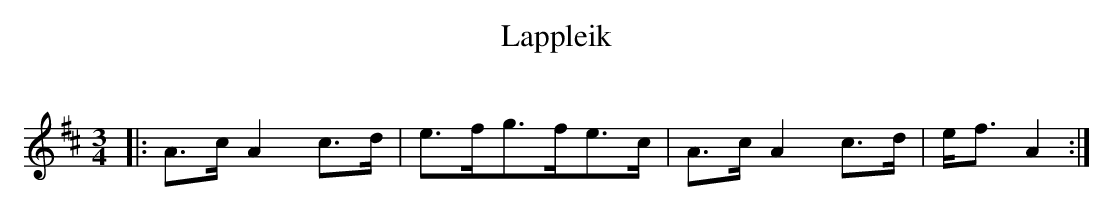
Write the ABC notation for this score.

X:1
T:Lappleik
O:
M:3/4
L:1/8
K:D
|: A3/2c/2A2c3/2d/2 | e3/2f/2g3/2f/2e3/2c/2 | A3/2c/2A2c3/2d/2 | e/2f3/2A2  :|
